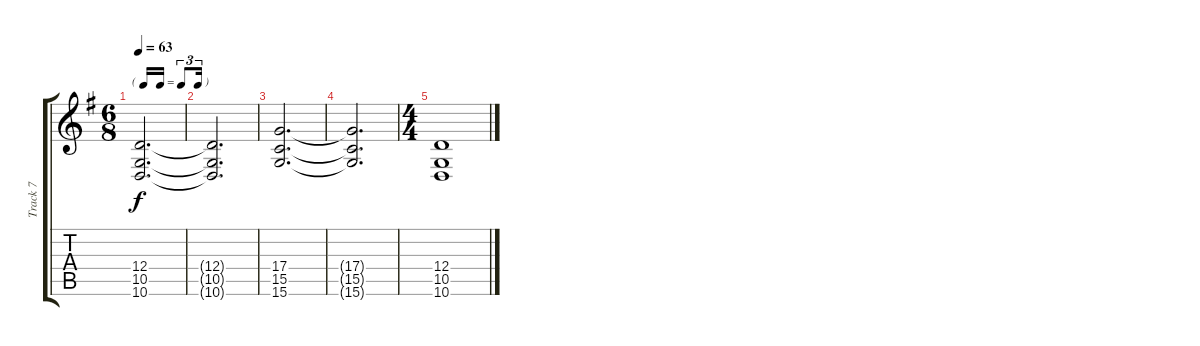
\track ("Track 7" "Track 7") {instrument drawbarorgan}
\staff {score tabs}
\tuning (E4 B3 G3 D3 A2 E2) {hide}
\ts (6 8)
\tf triplet16th
\tempo 63
\clef g2
\ks g
(12.4 10.5 10.6).2{d dy f} |
(12.4{t} 10.5{t} 10.6{t}).2{d} |
(17.4 15.5 15.6).2{d} |
(17.4{t} 15.5{t} 15.6{t}).2{d} |
\ts (4 4)
(12.4 10.5 10.6).1
